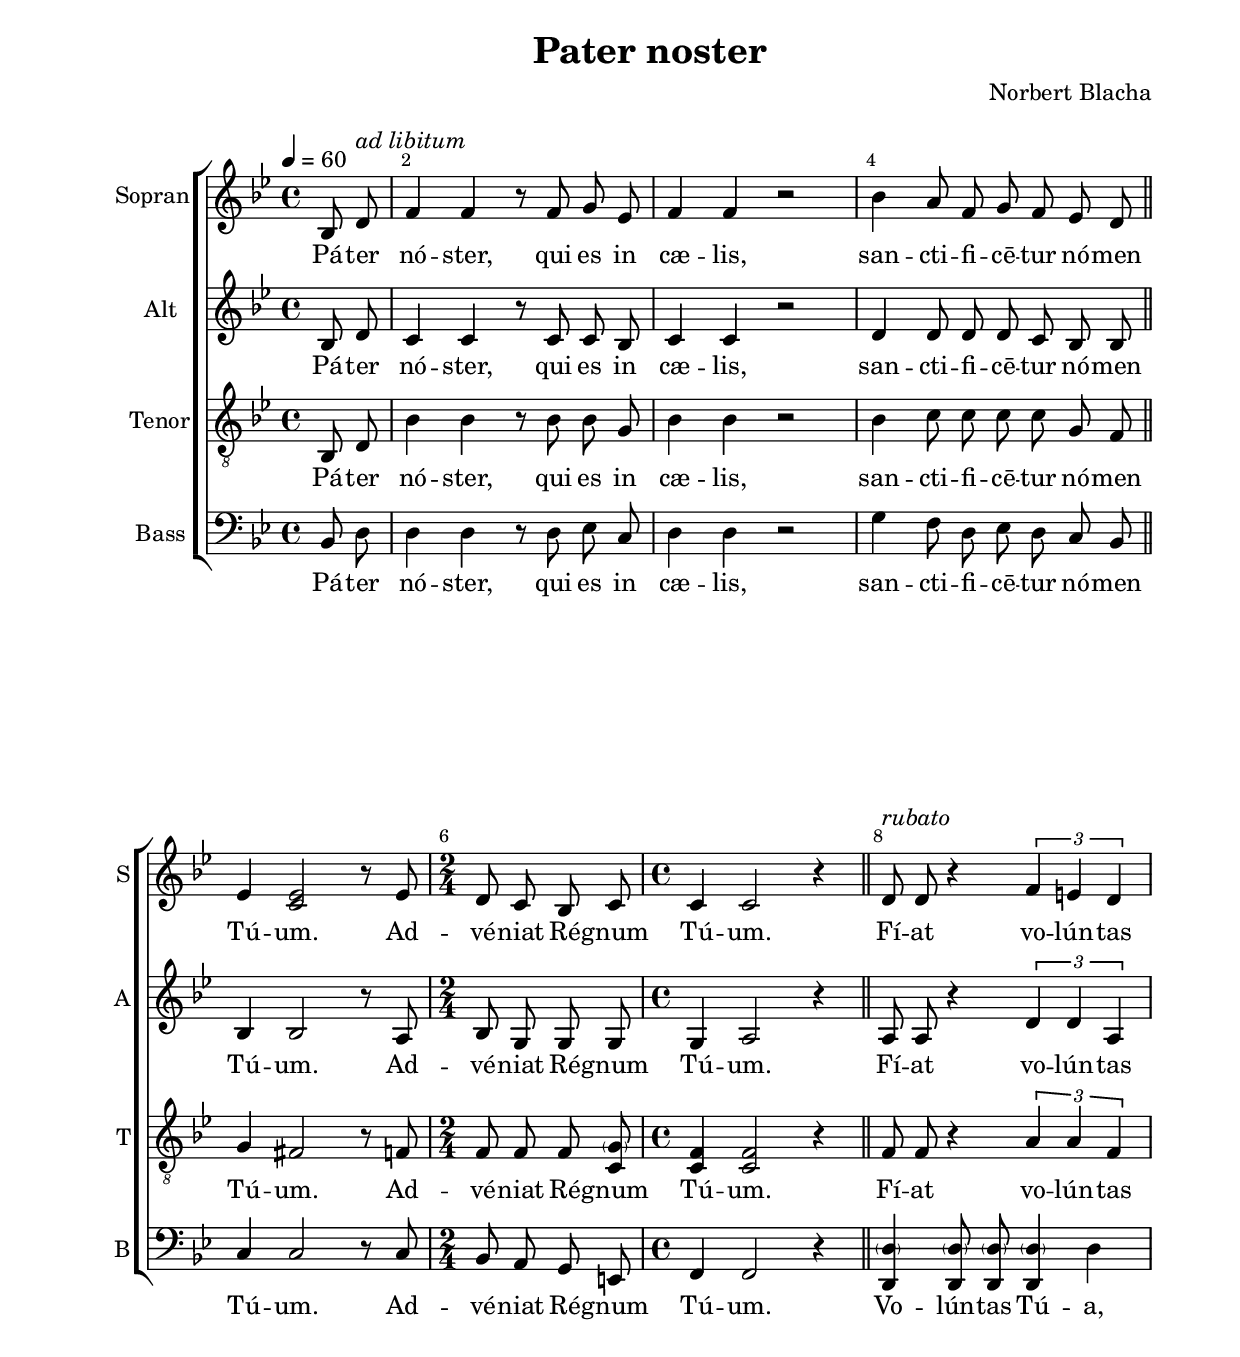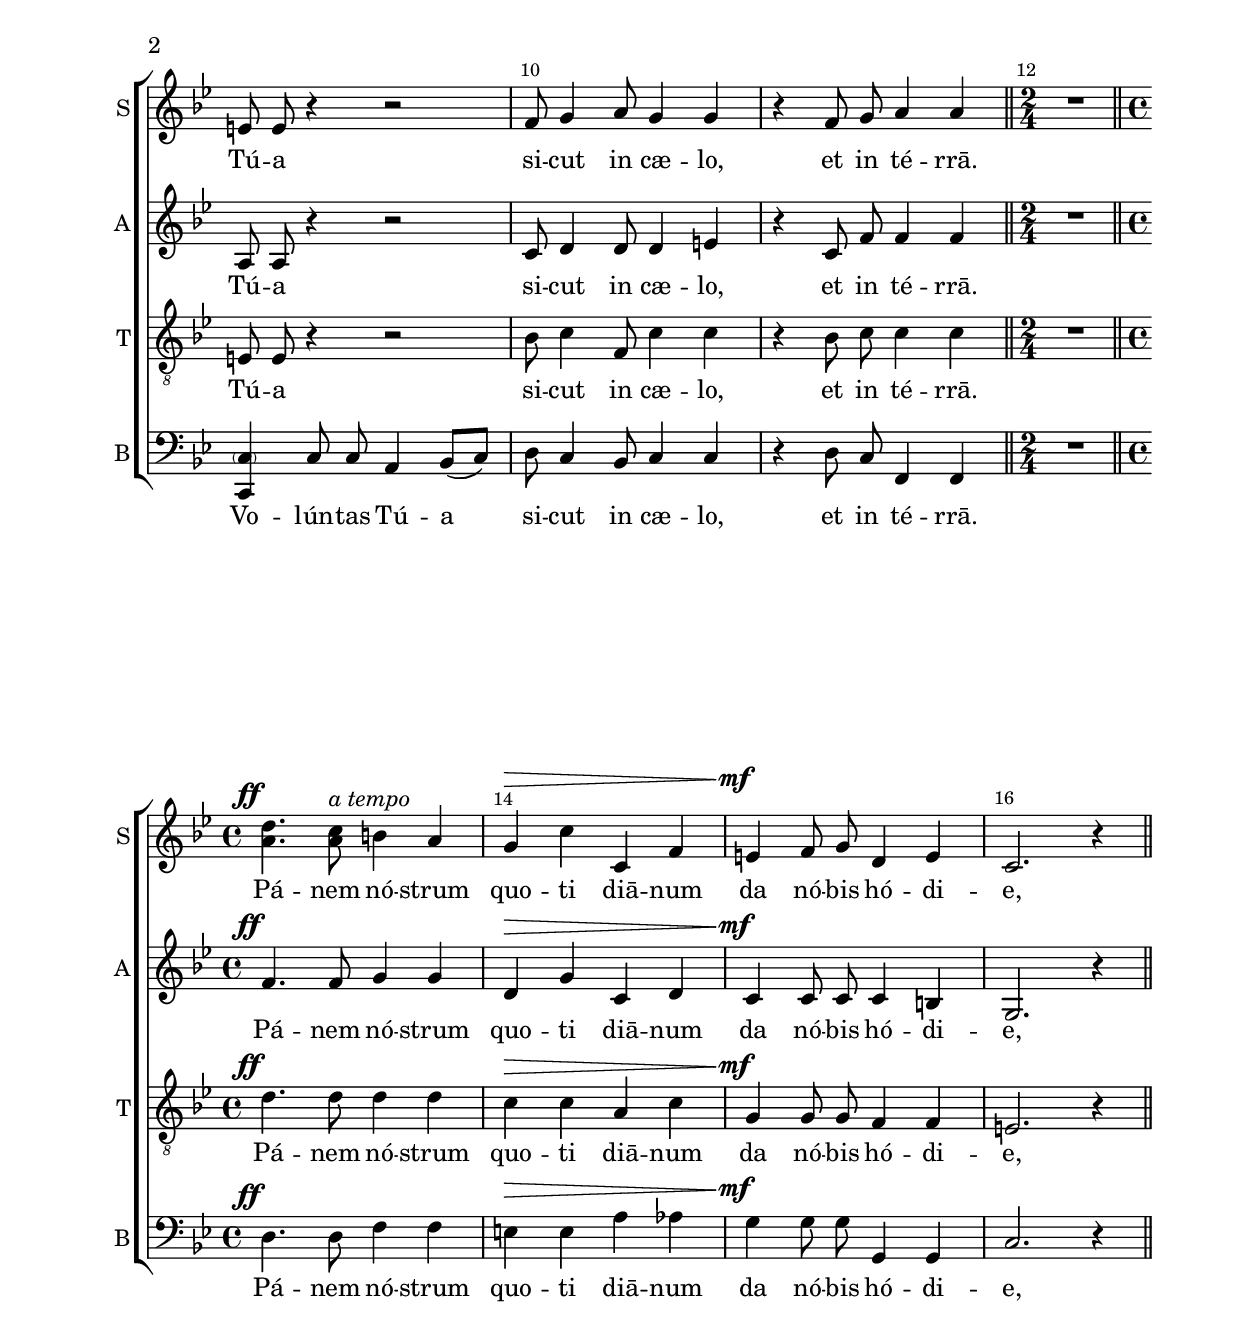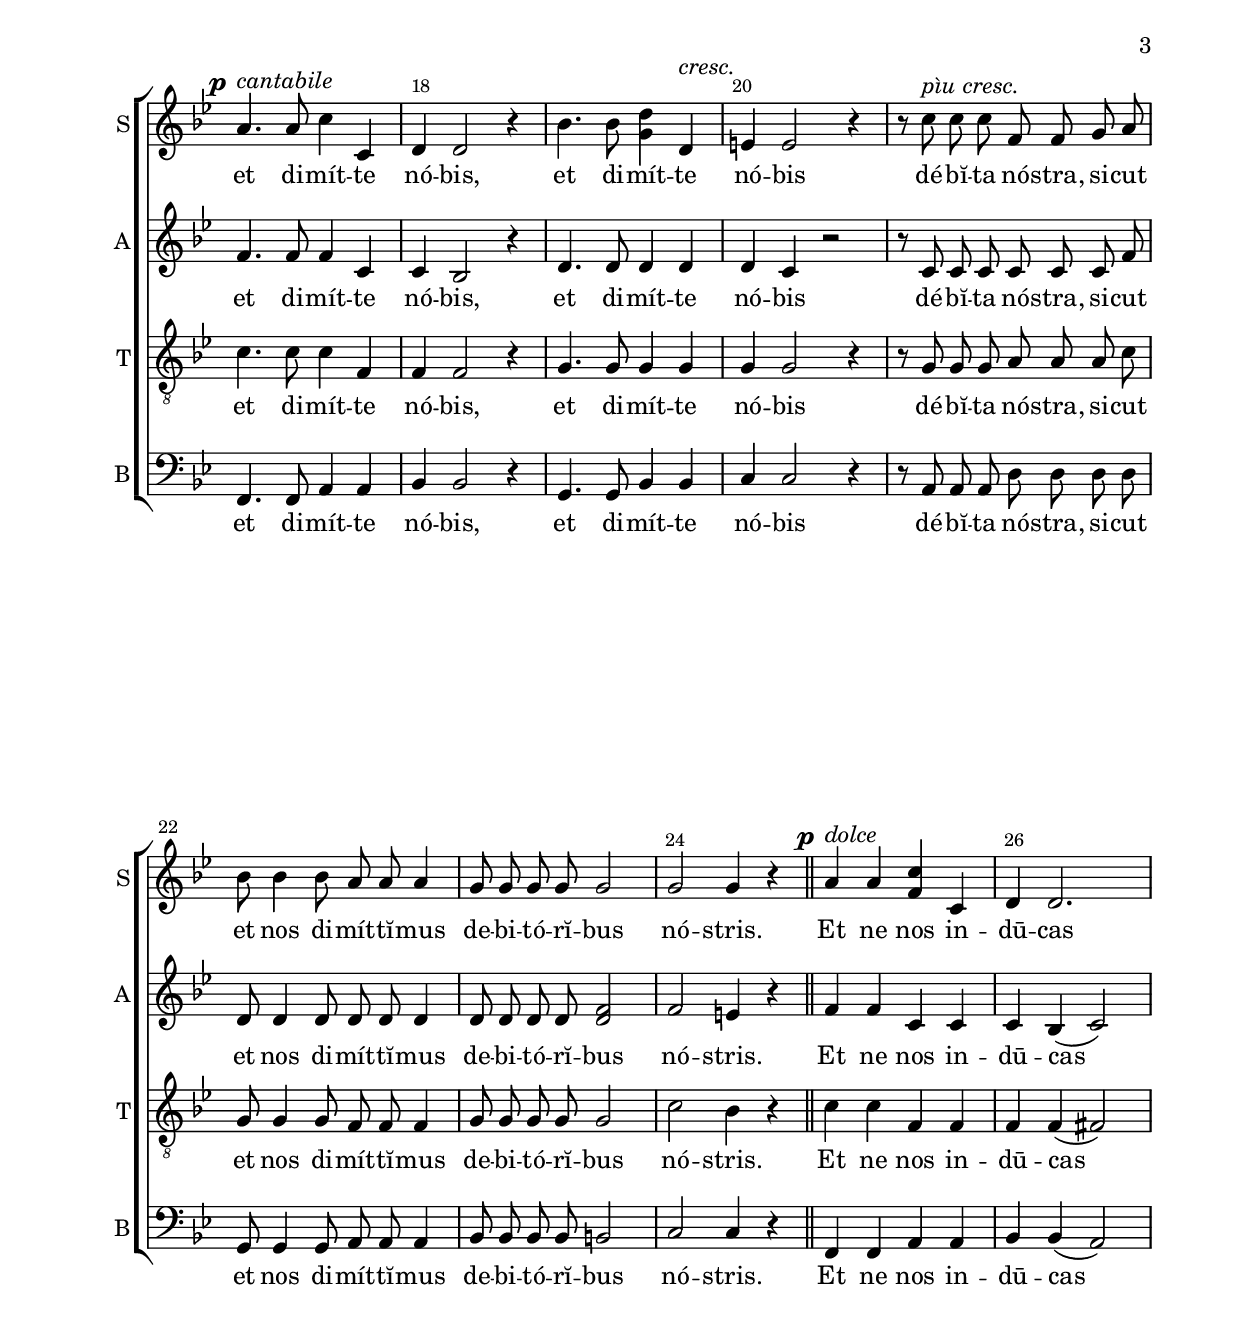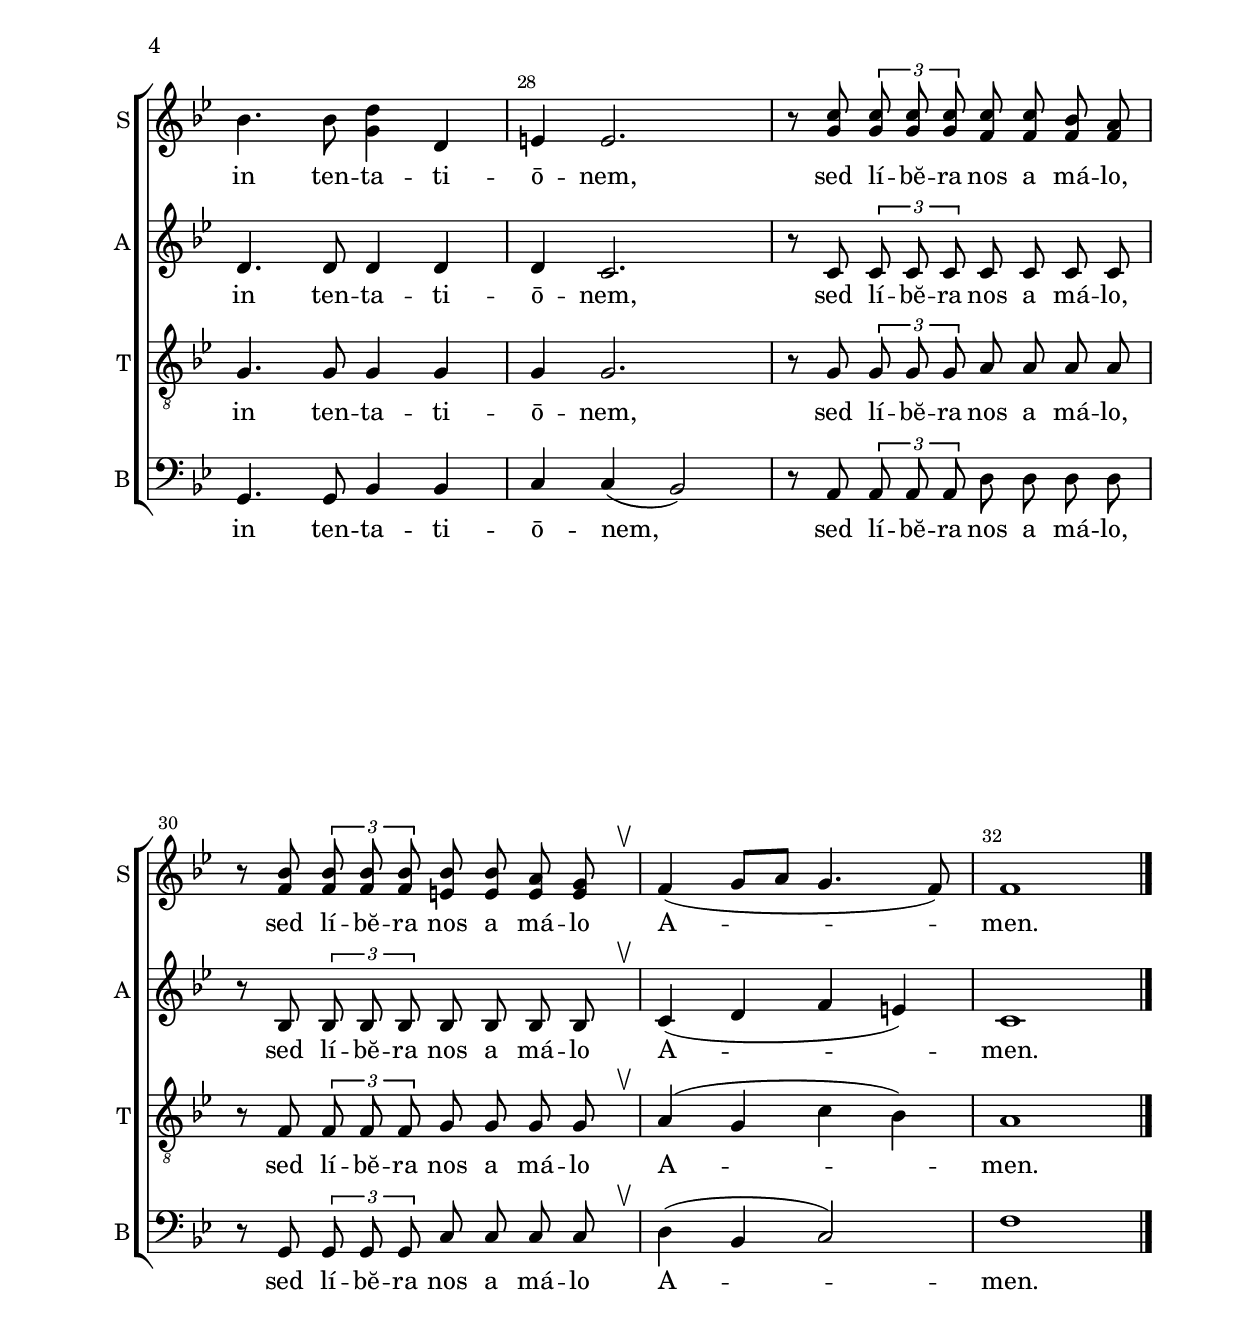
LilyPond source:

\version "2.22.0"

% закомментируйте строку ниже, чтобы получался pdf с навигацией
#(set-default-paper-size "a4")
%#(set-global-staff-size 18)

\header {
  title = "Pater noster"
  composer = "Norbert Blacha"
  % Удалить строку версии LilyPond 
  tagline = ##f
}


abr = { \break }
%abr = \tag #'BR { \break }
%abr = {}

pbr = { \pageBreak }
%pbr = {}

breathes = { \once \override BreathingSign.text = \markup { \musicglyph #"scripts.tickmark" } \breathe }


melon = { \set melismaBusyProperties = #'() }
meloff = { \unset melismaBusyProperties }
solo = ^\markup\italic"Соло"
tutti =  ^\markup\italic"tutti"

co = \cadenzaOn
cof = \cadenzaOff
cb = { \cadenzaOff \bar "||" }
cbr = { \bar "" }
cbar = { \cadenzaOff \bar "|" \cadenzaOn }
stemOff = { \hide Staff.Stem }
nat = { \once \hide Accidental }
%stemOn = { \unHideNotes Staff.Stem }

% alternative breathe
breathes = { \once \set breathMarkType = #'upbow \breathe }

% alternative partial - for repeats
partiall = { \set Timing.measurePosition = #(ly:make-moment -1/4) 
\set Score.currentBarNumber = #2
}

% compress multi-measure rests
multirests = { \override MultiMeasureRest.expand-limit = #1 \set Score.skipBars = ##t }

% mark with numbers in squares
squaremarks = {  \set Score.markFormatter = #format-mark-box-numbers }

% move dynamics a bit left (to be not up/under the note, but before)
placeDynamicsLeft = { \override DynamicText.X-offset = #-2.5 }

%make visible number of every 2-nd bar
secondbar = {
  \override Score.BarNumber.break-visibility = #end-of-line-invisible
  \override Score.BarNumber.X-offset = #1
  \override Score.BarNumber.self-alignment-X = #LEFT
  \set Score.barNumberVisibility = #(every-nth-bar-number-visible 2)
}

global = {
  \secondbar
  \multirests
  \placeDynamicsLeft
  
  \key bes \major
  \time 4/4
}

sopvoice = \relative c' {
  \global
  \tempo 4=60
  \dynamicUp
  \autoBeamOff
  \partial 4 bes8 d^\markup\italic"ad libitum" |
  \set Score.currentBarNumber = 2
  f4 f r8 f8 g es |
  f4 f r2 |
  bes4 a8 f g f es d \bar "||" \abr
  
  es4 <es c>2 r8 es8 |
  \time 2/4 d c bes c |
  \time 4/4 c4 c2 r4 \bar "||"
  d8^\markup\italic"rubato" d r4 \tuplet 3/2 { f4 e d } | \abr
  
  e8 e r4 r2 |
  f8 g4 a8 g4 g |
  r4 f8 g a4 a \bar "||" \time 2/4 R2 \bar "||" \time 4/4 \abr
  
  <a d>4.\ff <a c>8^\markup\italic"a tempo" b4 a |
  g\> c c, f |
  e4\mf f8 g d4 e |
  c2. r4 \bar "||" \abr
  
  a'4.^\markup\italic"cantabile"\p a8 c4 c, |
  d4 d2 r4 |
  bes'4. bes8 <g d'>4 d^\markup\italic"cresc." |
  e4 e2 r4 |
  r8 c'^\markup\italic"pìu cresc." c c f, f g a | \abr
  
  bes8 bes4 bes8 a a a4 |
  g8 g g g g2 |
  g2 g4 r4 \section
  a4\p^\markup\italic"dolce" a <f c'> c |
  d4 d2. | \abr
  
  bes'4. bes8 <g d'>4 d |
  e4 e2. |
  r8 <g c> \tuplet 3/2 { q q q } <f c'> q <f bes> <f a> | \abr
  
  r8 <f bes> \tuplet 3/2 { q q q } <e bes'> q <e a> <e g> \breathes |
  f4( g8[ a] g4. f8) |
  f1 \bar "|."
  
  
  
  
}


altvoice = \relative c' {
  \global
  \dynamicUp
  \autoBeamOff
  bes8 d c4 c r8 c c bes | 
  c4 c r2 |
  d4 d8 d d c bes bes |
  
  bes4 bes2 r8 a |
  bes g g g |
  g4 a2 r4 |
  a8 a r4 \tuplet 3/2 { d4 d a } |
  
  a8 a r4 r2 |
  c8 d4 d8 d4 e |
  r c8 f f4 f |
  R2 |
  
  f4.\ff f8 g4 g |
  d\> g c, d |
  c\mf c8 c c4 b |
  g2. r4 |
  
  f'4. f8 f4 c |
  c bes2 r4 |
  d4. d8 d4 d |
  d c r2 |
  r8 c c c c c c f |
  
  d8 d4 d8 d d d4 |
  d8 d d d <d f>2 |
  f2 e4 r  \section|
  f f c c |
  c bes( c2) |
  
  d4. d8 d4 d |
  d c2. |
  r8 c \tuplet 3/2 { c c c } c c c c |
  
  r8 bes \tuplet 3/2 { bes bes bes } bes bes bes bes \breathes |
  c4( d f4 e) |
  c1
  
}


tenorvoice = \relative c {
  \global
  \dynamicUp
  \autoBeamOff
  bes8 d bes'4 bes r8 bes bes g |
  bes4 bes r2 |
  bes4 c8 c c c g f |
  
  g4 fis2 r8 f |
  f f f <\parenthesize g c,> |
  <f c>4 <f c>2 r4 |
  f8 f r4 \tuplet 3/2 { a4 a f } |
  
  e8 e r4 r2 |
  bes'8 c4 f,8 c'4 c |
  r4 bes8 c c4 c |
  R2 |
  
  d4.\ff d8 d4 d |
  c\> c a c |
  g4\mf g8 g f4 f |
  e2. r4 |
  
  c'4. c8 c4 f, |
  f f2 r4 |
  g4. g8 g4 g |
  g g2 r4 |
  r8 g g g a a a c |
  
  g8 g4 g8 f f f4 |
  g8 g g g g2 |
  c bes4 r \section |
  c c f, f |
  f f( fis2) |
  
  g4. g8 g4 g |
  g g2. |
  r8 g \tuplet 3/2 { g g g } a a a a |
  
  r8 f \tuplet 3/2 { f f f } g g g g \breathes |
  a4( g c bes) |
  a1
  
}


bassvoice = \relative c {
  \global
  \dynamicUp
  \autoBeamOff
  bes8 d d4 d r8 d es c | 
  d4 d r2 | 
  g4 f8 d es d c bes |
  
  c4 c2 r8 c |
  bes a g e |
  f4 f2 r4 |
  <\parenthesize d' d,>4 q8 q q4 d |
  
  <\parenthesize c c,> c8 c a4 bes8[( c]) |
  d8 c4 bes8 c4 c |
  r d8 c f,4 f |
  R2 |
  
  d'4.\ff d8 f4 f |
  e\> e a as |
  g\mf g8 g g,4 g |
  c2. r4 |
  
  f,4. f8 a4 a |
  bes4 bes2 r4 |
  g4. g8 bes4 bes |
  c4 c2 r4 |
  r8 a a a d d d d |
  
  g,8 g4 g8 a a a4 |
  bes8 bes bes bes b2 |
  c2 c4 r  \section |
  f, f a a |
  bes bes( a2) |
  
  g4. g8 bes4 bes |
  c c( bes2) |
  r8 a \tuplet 3/2 { a a a } d d d d |
  
  r8 g, \tuplet 3/2 {g g g } c c c c \breathes |
  d4( bes c2) |
  f1
  
}

lyricscore = \lyricmode {
  Pá -- ter nó -- ster, qui es in cæ -- lis,
  san -- cti -- fi -- cē -- tur nó -- men Tú -- um.
  
  Ad -- vé -- niat Ré -- gnum Tú -- um.
  
  Fí -- at vo -- lún -- tas Tú -- a si -- cut in cæ -- lo, et in té -- rrā.
  
  Pá -- nem nó -- strum quo -- ti diā -- num da nó -- bis hó -- di -- e,
  et di -- mít -- te nó -- bis, et di -- mít -- te nó -- bis
  dé -- bĭ -- ta nó -- stra, si -- cut et nos di -- mít -- tĭ -- mus de -- bi -- tó -- rĭ -- bus nó -- stris.
  
  Et ne nos in -- dū -- cas in ten -- ta -- ti -- ō -- nem,
  sed lí -- bĕ -- ra nos a má -- lo,
  sed lí -- bĕ -- ra nos a má -- lo
  
  A -- men.
}

lyricscoreb = \lyricmode {
  Pá -- ter nó -- ster, qui es in cæ -- lis,
  san -- cti -- fi -- cē -- tur nó -- men Tú -- um.
  
  Ad -- vé -- niat Ré -- gnum Tú -- um.
  
  Vo -- lún -- tas Tú -- a, Vo -- lún -- tas Tú -- a si -- cut in cæ -- lo, et in té -- rrā.
  
  Pá -- nem nó -- strum quo -- ti diā -- num da nó -- bis hó -- di -- e,
  et di -- mít -- te nó -- bis, et di -- mít -- te nó -- bis
  dé -- bĭ -- ta nó -- stra, si -- cut et nos di -- mít -- tĭ -- mus de -- bi -- tó -- rĭ -- bus nó -- stris.
  
  Et ne nos in -- dū -- cas in ten -- ta -- ti -- ō -- nem,
  sed lí -- bĕ -- ra nos a má -- lo,
  sed lí -- bĕ -- ra nos a má -- lo
  
  A -- men.
}
  \paper {
    top-margin = 35
    left-margin = 25
    right-margin = 15
    bottom-margin = 35
    indent = 10
    ragged-bottom = ##f
    %  system-separator-markup = \slashSeparator
    
  }
  
\bookpart {
 % \header { piece = "original tune (B-es dur)" }
  \score {
%     \transpose bes b {
    %  \removeWithTag #'BR
    \new ChoirStaff <<
      \new Staff = "sopran" \with {
        instrumentName = "Sopran"
        shortInstrumentName = "S"
        midiInstrument = "voice oohs"
        %        \RemoveEmptyStaves
      } <<
        \new Voice = "soprano" {  \sopvoice }
      >> 
      
      \new Lyrics \lyricsto "soprano" { \lyricscore }
      
      \new Staff = "alt" \with {
        instrumentName = "Alt"%\markup { \right-column { "Сопрано" "Альт"  } }
        shortInstrumentName ="A" % \markup { \right-column { "С" "А"  } }
        midiInstrument = "voice oohs"
        %        \RemoveEmptyStaves
      } <<
        \new Voice  = "alto" {  \altvoice }
      >> 
      
      \new Lyrics \lyricsto "alto" { \lyricscore }
      
      \new Staff = "tenor" \with {
        instrumentName = "Tenor"%\markup { \right-column { "Сопрано" "Альт"  } }
        shortInstrumentName = "T"%\markup { \right-column { "С" "А"  } }
        midiInstrument = "voice oohs"
        %        \RemoveEmptyStaves
      } <<
        \new Voice = "tenor" { \clef "treble_8"\tenorvoice }
         >> 
      
      \new Lyrics \lyricsto "tenor" { \lyricscore }
      
      % alternative lyrics above up staff
      %\new Lyrics \with {alignAboveContext = "upstaff"} \lyricsto "soprano" \lyricst
      
      \new Staff = "bass" \with {
        instrumentName = "Bass"%\markup { \right-column { "Тенор" "Бас" } }
        shortInstrumentName = "B"%\markup { \right-column { "Т" "Б" } }
        midiInstrument = "voice oohs"
      } <<
        \new Voice = "bass" { \clef bass \bassvoice }
      >>
      
       \new Lyrics \lyricsto "bass" { \lyricscoreb }
    >>
%      }  % transposeµ
    \layout {
      %    #(layout-set-staff-size 20)
      \context {
        \Score
      }
      \context {
        \Staff
        %        \RemoveEmptyStaves
        %        \RemoveAllEmptyStaves
      }
      %Metronome_mark_engraver
    }
        \midi {
      \tempo 4=60
    }
  }
}  


